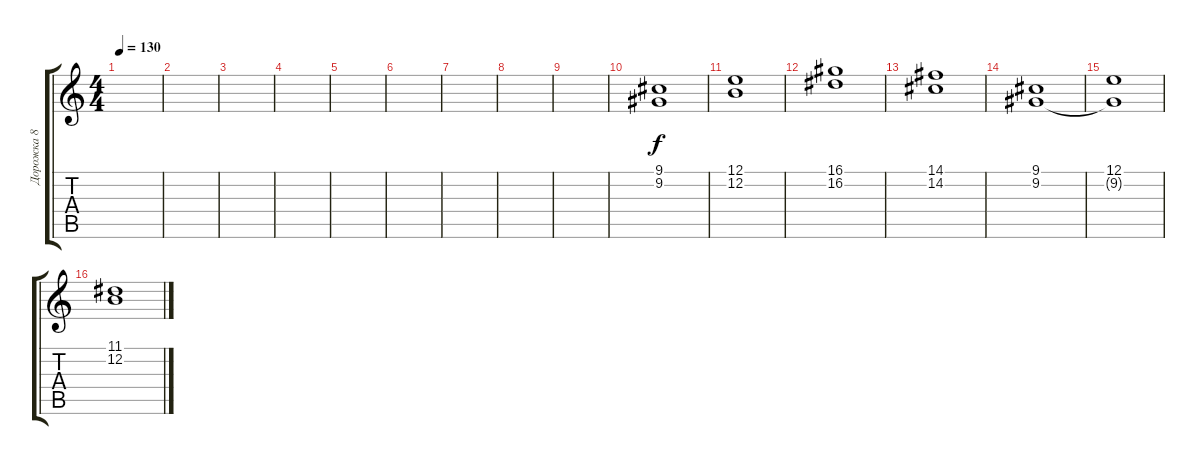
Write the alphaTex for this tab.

\track ("Дорожка 8" "Дорожка 8") {instrument choiraahs}
\staff {score tabs}
\tuning (E4 B3 G3 D3 A2 E2) {hide}
\ts (4 4)
\tempo 130
\clef g2
\ks c
|
|
|
|
|
|
|
|
|
(9.1 9.2).1 |
(12.1 12.2).1 |
(16.1 16.2).1 |
(14.1 14.2).1 |
(9.1 9.2).1 |
(12.1 9.2{t}).1 |
(11.1 12.2).1
